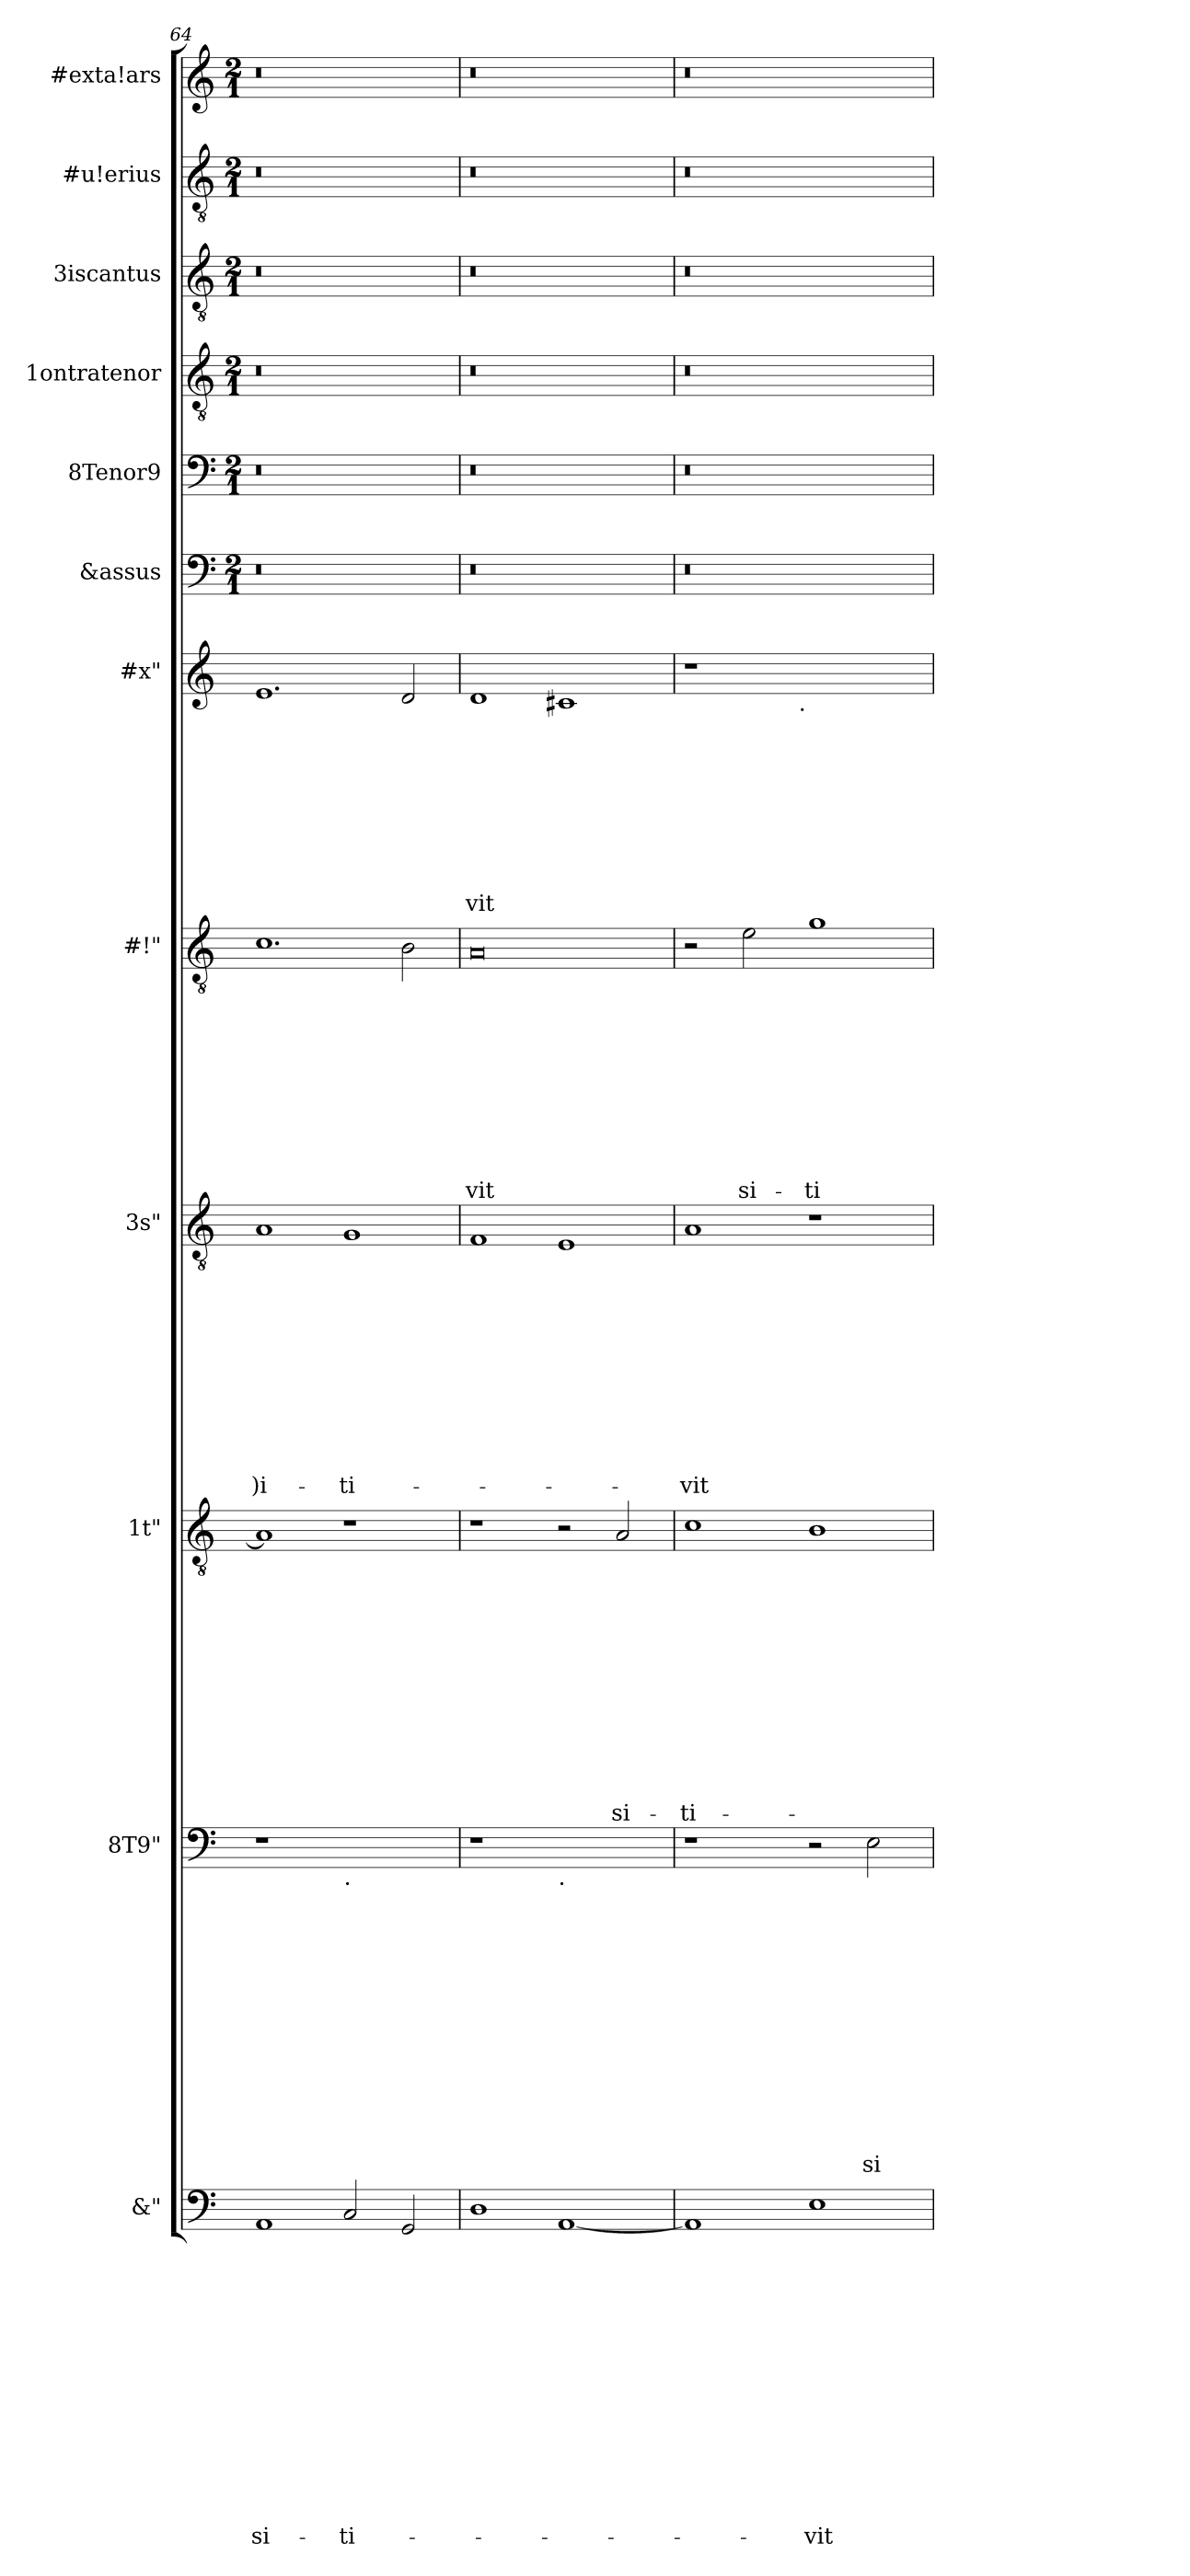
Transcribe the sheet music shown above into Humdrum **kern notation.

**kern	**text	**text	**text	**text	**text	**text	**text	**text	**text	**text	**text	**text	**text	**text	**kern	**text	**text	**text	**text	**text	**text	**text	**text	**text	**text	**text	**text	**text	**kern	**text	**text	**text	**text	**text	**text	**text	**text	**text	**text	**text	**text	**kern	**text	**text	**text	**text	**text	**text	**text	**text	**text	**text	**text	**kern	**text	**text	**text	**text	**text	**text	**text	**text	**text	**text	**kern	**text	**text	**text	**text	**text	**text	**text	**text	**text	**kern	**kern	**kern	**kern	**kern	**kern
*part12	*part12	*part12	*part12	*part12	*part12	*part12	*part12	*part12	*part12	*part12	*part12	*part12	*part12	*part12	*part11	*part11	*part11	*part11	*part11	*part11	*part11	*part11	*part11	*part11	*part11	*part11	*part11	*part11	*part10	*part10	*part10	*part10	*part10	*part10	*part10	*part10	*part10	*part10	*part10	*part10	*part10	*part9	*part9	*part9	*part9	*part9	*part9	*part9	*part9	*part9	*part9	*part9	*part9	*part8	*part8	*part8	*part8	*part8	*part8	*part8	*part8	*part8	*part8	*part8	*part7	*part7	*part7	*part7	*part7	*part7	*part7	*part7	*part7	*part7	*part6	*part5	*part4	*part3	*part2	*part1
*staff12	*staff12	*staff12	*staff12	*staff12	*staff12	*staff12	*staff12	*staff12	*staff12	*staff12	*staff12	*staff12	*staff12	*staff12	*staff11	*staff11	*staff11	*staff11	*staff11	*staff11	*staff11	*staff11	*staff11	*staff11	*staff11	*staff11	*staff11	*staff11	*staff10	*staff10	*staff10	*staff10	*staff10	*staff10	*staff10	*staff10	*staff10	*staff10	*staff10	*staff10	*staff10	*staff9	*staff9	*staff9	*staff9	*staff9	*staff9	*staff9	*staff9	*staff9	*staff9	*staff9	*staff9	*staff8	*staff8	*staff8	*staff8	*staff8	*staff8	*staff8	*staff8	*staff8	*staff8	*staff8	*staff7	*staff7	*staff7	*staff7	*staff7	*staff7	*staff7	*staff7	*staff7	*staff7	*staff6	*staff5	*staff4	*staff3	*staff2	*staff1
*I"&"	*	*	*	*	*	*	*	*	*	*	*	*	*	*	*I"8T9"	*	*	*	*	*	*	*	*	*	*	*	*	*	*I"1t"	*	*	*	*	*	*	*	*	*	*	*	*	*I"3s"	*	*	*	*	*	*	*	*	*	*	*	*I"#!"	*	*	*	*	*	*	*	*	*	*	*I"#x"	*	*	*	*	*	*	*	*	*	*I"&assus	*I"8Tenor9	*I"1ontratenor	*I"3iscantus	*I"#u!erius	*I"#exta!ars
*	*	*	*	*	*	*	*	*	*	*	*	*	*	*	*I'8T9"	*	*	*	*	*	*	*	*	*	*	*	*	*	*I'1t"	*	*	*	*	*	*	*	*	*	*	*	*	*I'3s"	*	*	*	*	*	*	*	*	*	*	*	*	*	*	*	*	*	*	*	*	*	*	*I'#x"	*	*	*	*	*	*	*	*	*	*	*	*	*	*	*
*clefF4	*	*	*	*	*	*	*	*	*	*	*	*	*	*	*clefF4	*	*	*	*	*	*	*	*	*	*	*	*	*	*clefGv2	*	*	*	*	*	*	*	*	*	*	*	*	*clefGv2	*	*	*	*	*	*	*	*	*	*	*	*clefGv2	*	*	*	*	*	*	*	*	*	*	*clefG2	*	*	*	*	*	*	*	*	*	*clefF4	*clefF4	*clefGv2	*clefGv2	*clefGv2	*clefG2
*k[]	*	*	*	*	*	*	*	*	*	*	*	*	*	*	*k[]	*	*	*	*	*	*	*	*	*	*	*	*	*	*k[]	*	*	*	*	*	*	*	*	*	*	*	*	*k[]	*	*	*	*	*	*	*	*	*	*	*	*k[]	*	*	*	*	*	*	*	*	*	*	*k[]	*	*	*	*	*	*	*	*	*	*k[]	*k[]	*k[]	*k[]	*k[]	*k[]
*C:	*	*	*	*	*	*	*	*	*	*	*	*	*	*	*C:	*	*	*	*	*	*	*	*	*	*	*	*	*	*C:	*	*	*	*	*	*	*	*	*	*	*	*	*C:	*	*	*	*	*	*	*	*	*	*	*	*C:	*	*	*	*	*	*	*	*	*	*	*C:	*	*	*	*	*	*	*	*	*	*C:	*C:	*C:	*C:	*C:	*C:
*	*	*	*	*	*	*	*	*	*	*	*	*	*	*	*	*	*	*	*	*	*	*	*	*	*	*	*	*	*	*	*	*	*	*	*	*	*	*	*	*	*	*	*	*	*	*	*	*	*	*	*	*	*	*	*	*	*	*	*	*	*	*	*	*	*	*	*	*	*	*	*	*	*	*	*M2/1	*M2/1	*M2/1	*M2/1	*M2/1	*M2/1
=64	=64	=64	=64	=64	=64	=64	=64	=64	=64	=64	=64	=64	=64	=64	=64	=64	=64	=64	=64	=64	=64	=64	=64	=64	=64	=64	=64	=64	=64	=64	=64	=64	=64	=64	=64	=64	=64	=64	=64	=64	=64	=64	=64	=64	=64	=64	=64	=64	=64	=64	=64	=64	=64	=64	=64	=64	=64	=64	=64	=64	=64	=64	=64	=64	=64	=64	=64	=64	=64	=64	=64	=64	=64	=64	=64	=64	=64	=64	=64	=64
!	!	!	!	!	!	!	!	!	!	!	!	!	!	!LO:LY:b	!	!	!	!	!	!	!	!	!	!	!	!	!	!	!	!	!	!	!	!	!	!	!	!	!	!	!	!	!	!	!	!	!	!	!	!	!	!	!LO:LY:b	!	!	!	!	!	!	!	!	!	!	!	!	!	!	!	!	!	!	!	!	!	!	!	!	!	!	!
1AA	.	.	.	.	.	.	.	.	.	.	.	.	.	si-	1r	.	.	.	.	.	.	.	.	.	.	.	.	.	1A]	.	.	.	.	.	.	.	.	.	.	.	.	1A	.	.	.	.	.	.	.	.	.	.	)i-	1.c	.	.	.	.	.	.	.	.	.	.	1.e	.	.	.	.	.	.	.	.	.	0r	0r	0r	0r	0r	0r
!	!	!	!	!	!	!	!	!	!	!	!	!	!	!	!LO:TX:b:t=.	!	!	!	!	!	!	!	!	!	!	!	!	!	!	!	!	!	!	!	!	!	!	!	!	!	!	!	!	!	!	!	!	!	!	!	!	!	!	!	!	!	!	!	!	!	!	!	!	!	!	!	!	!	!	!	!	!	!	!	!	!	!	!	!	!
!	!	!	!	!	!	!	!	!	!	!	!	!	!	!LO:LY:b	!	!	!	!	!	!	!	!	!	!	!	!	!	!	!	!	!	!	!	!	!	!	!	!	!	!	!	!	!	!	!	!	!	!	!	!	!	!	!LO:LY:b	!	!	!	!	!	!	!	!	!	!	!	!	!	!	!	!	!	!	!	!	!	!	!	!	!	!	!
2C/	.	.	.	.	.	.	.	.	.	.	.	.	.	-ti-	1ryy	.	.	.	.	.	.	.	.	.	.	.	.	.	1r	.	.	.	.	.	.	.	.	.	.	.	.	1G	.	.	.	.	.	.	.	.	.	.	-ti-	.	.	.	.	.	.	.	.	.	.	.	.	.	.	.	.	.	.	.	.	.	.	.	.	.	.	.
2GG/	.	.	.	.	.	.	.	.	.	.	.	.	.	.	.	.	.	.	.	.	.	.	.	.	.	.	.	.	.	.	.	.	.	.	.	.	.	.	.	.	.	.	.	.	.	.	.	.	.	.	.	.	.	2B\	.	.	.	.	.	.	.	.	.	.	2d/	.	.	.	.	.	.	.	.	.	.	.	.	.	.	.
=65	=65	=65	=65	=65	=65	=65	=65	=65	=65	=65	=65	=65	=65	=65	=65	=65	=65	=65	=65	=65	=65	=65	=65	=65	=65	=65	=65	=65	=65	=65	=65	=65	=65	=65	=65	=65	=65	=65	=65	=65	=65	=65	=65	=65	=65	=65	=65	=65	=65	=65	=65	=65	=65	=65	=65	=65	=65	=65	=65	=65	=65	=65	=65	=65	=65	=65	=65	=65	=65	=65	=65	=65	=65	=65	=65	=65	=65	=65	=65	=65
!	!	!	!	!	!	!	!	!	!	!	!	!	!	!	!	!	!	!	!	!	!	!	!	!	!	!	!	!	!	!	!	!	!	!	!	!	!	!	!	!	!	!	!	!	!	!	!	!	!	!	!	!	!	!	!	!	!	!	!	!	!	!	!	!LO:LY:b	!	!	!	!	!	!	!	!	!	!LO:LY:b	!	!	!	!	!	!
1D	.	.	.	.	.	.	.	.	.	.	.	.	.	.	1r	.	.	.	.	.	.	.	.	.	.	.	.	.	1r	.	.	.	.	.	.	.	.	.	.	.	.	1F	.	.	.	.	.	.	.	.	.	.	.	0A	.	.	.	.	.	.	.	.	.	-vit	1d	.	.	.	.	.	.	.	.	-vit	0r	0r	0r	0r	0r	0r
!	!	!	!	!	!	!	!	!	!	!	!	!	!	!	!LO:TX:b:t=.	!	!	!	!	!	!	!	!	!	!	!	!	!	!	!	!	!	!	!	!	!	!	!	!	!	!	!	!	!	!	!	!	!	!	!	!	!	!	!	!	!	!	!	!	!	!	!	!	!	!	!	!	!	!	!	!	!	!	!	!	!	!	!	!	!
[<1AA	.	.	.	.	.	.	.	.	.	.	.	.	.	.	1ryy	.	.	.	.	.	.	.	.	.	.	.	.	.	2r	.	.	.	.	.	.	.	.	.	.	.	.	1E	.	.	.	.	.	.	.	.	.	.	.	.	.	.	.	.	.	.	.	.	.	.	1c#X	.	.	.	.	.	.	.	.	.	.	.	.	.	.	.
!	!	!	!	!	!	!	!	!	!	!	!	!	!	!	!	!	!	!	!	!	!	!	!	!	!	!	!	!	!	!	!	!	!	!	!	!	!	!	!	!	!LO:LY:b	!	!	!	!	!	!	!	!	!	!	!	!	!	!	!	!	!	!	!	!	!	!	!	!	!	!	!	!	!	!	!	!	!	!	!	!	!	!	!
.	.	.	.	.	.	.	.	.	.	.	.	.	.	.	.	.	.	.	.	.	.	.	.	.	.	.	.	.	2A/	.	.	.	.	.	.	.	.	.	.	.	si-	.	.	.	.	.	.	.	.	.	.	.	.	.	.	.	.	.	.	.	.	.	.	.	.	.	.	.	.	.	.	.	.	.	.	.	.	.	.	.
=66	=66	=66	=66	=66	=66	=66	=66	=66	=66	=66	=66	=66	=66	=66	=66	=66	=66	=66	=66	=66	=66	=66	=66	=66	=66	=66	=66	=66	=66	=66	=66	=66	=66	=66	=66	=66	=66	=66	=66	=66	=66	=66	=66	=66	=66	=66	=66	=66	=66	=66	=66	=66	=66	=66	=66	=66	=66	=66	=66	=66	=66	=66	=66	=66	=66	=66	=66	=66	=66	=66	=66	=66	=66	=66	=66	=66	=66	=66	=66	=66
!	!	!	!	!	!	!	!	!	!	!	!	!	!	!	!	!	!	!	!	!	!	!	!	!	!	!	!	!	!	!	!	!	!	!	!	!	!	!	!	!	!LO:LY:b	!	!	!	!	!	!	!	!	!	!	!	!LO:LY:b	!	!	!	!	!	!	!	!	!	!	!	!	!	!	!	!	!	!	!	!	!	!	!	!	!	!	!
*	*	*	*	*	*	*	*	*	*	*	*	*	*	*	*	*	*	*	*	*	*	*	*	*	*	*	*	*	*	*	*	*	*	*	*	*	*	*	*	*	*	*	*	*	*	*	*	*	*	*	*	*	*	*	*	*	*	*	*	*	*	*	*	*	*^	*	*	*	*	*	*	*	*	*	*	*	*	*	*	*
1AA]	.	.	.	.	.	.	.	.	.	.	.	.	.	.	1r	.	.	.	.	.	.	.	.	.	.	.	.	.	1c	.	.	.	.	.	.	.	.	.	.	.	-ti-	1A	.	.	.	.	.	.	.	.	.	.	-vit	2r	.	.	.	.	.	.	.	.	.	.	1r	2ryy	.	.	.	.	.	.	.	.	.	0r	0r	0r	0r	0r	0r
!	!	!	!	!	!	!	!	!	!	!	!	!	!	!	!	!	!	!	!	!	!	!	!	!	!	!	!	!	!	!	!	!	!	!	!	!	!	!	!	!	!	!	!	!	!	!	!	!	!	!	!	!	!	!	!	!	!	!	!	!	!	!	!	!LO:LY:b	!	!	!	!	!	!	!	!	!	!	!	!	!	!	!	!	!
.	.	.	.	.	.	.	.	.	.	.	.	.	.	.	.	.	.	.	.	.	.	.	.	.	.	.	.	.	.	.	.	.	.	.	.	.	.	.	.	.	.	.	.	.	.	.	.	.	.	.	.	.	.	2e\	.	.	.	.	.	.	.	.	.	si-	.	4...ryy	.	.	.	.	.	.	.	.	.	.	.	.	.	.	.
!	!	!	!	!	!	!	!	!	!	!	!	!	!	!	!	!	!	!	!	!	!	!	!	!	!	!	!	!	!	!	!	!	!	!	!	!	!	!	!	!	!	!	!	!	!	!	!	!	!	!	!	!	!	!	!	!	!	!	!	!	!	!	!	!	!	!LO:TX:b:t=.	!	!	!	!	!	!	!	!	!	!	!	!	!	!	!
.	.	.	.	.	.	.	.	.	.	.	.	.	.	.	.	.	.	.	.	.	.	.	.	.	.	.	.	.	.	.	.	.	.	.	.	.	.	.	.	.	.	.	.	.	.	.	.	.	.	.	.	.	.	.	.	.	.	.	.	.	.	.	.	.	.	1ryy	.	.	.	.	.	.	.	.	.	.	.	.	.	.	.
!	!	!	!	!	!	!	!	!	!	!	!	!	!	!LO:LY:b	!	!	!	!	!	!	!	!	!	!	!	!	!	!	!	!	!	!	!	!	!	!	!	!	!	!	!	!	!	!	!	!	!	!	!	!	!	!	!	!	!	!	!	!	!	!	!	!	!	!LO:LY:b	!	!	!	!	!	!	!	!	!	!	!	!	!	!	!	!	!
1E	.	.	.	.	.	.	.	.	.	.	.	.	.	-vit	2r	.	.	.	.	.	.	.	.	.	.	.	.	.	1B	.	.	.	.	.	.	.	.	.	.	.	.	1r	.	.	.	.	.	.	.	.	.	.	.	1g	.	.	.	.	.	.	.	.	.	-ti-	1ryy	.	.	.	.	.	.	.	.	.	.	.	.	.	.	.	.
!	!	!	!	!	!	!	!	!	!	!	!	!	!	!	!	!	!	!	!	!	!	!	!	!	!	!	!	!LO:LY:b	!	!	!	!	!	!	!	!	!	!	!	!	!	!	!	!	!	!	!	!	!	!	!	!	!	!	!	!	!	!	!	!	!	!	!	!	!	!	!	!	!	!	!	!	!	!	!	!	!	!	!	!	!
.	.	.	.	.	.	.	.	.	.	.	.	.	.	.	2E\	.	.	.	.	.	.	.	.	.	.	.	.	si-	.	.	.	.	.	.	.	.	.	.	.	.	.	.	.	.	.	.	.	.	.	.	.	.	.	.	.	.	.	.	.	.	.	.	.	.	.	.	.	.	.	.	.	.	.	.	.	.	.	.	.	.	.
.	.	.	.	.	.	.	.	.	.	.	.	.	.	.	.	.	.	.	.	.	.	.	.	.	.	.	.	.	.	.	.	.	.	.	.	.	.	.	.	.	.	.	.	.	.	.	.	.	.	.	.	.	.	.	.	.	.	.	.	.	.	.	.	.	.	32ryy	.	.	.	.	.	.	.	.	.	.	.	.	.	.	.
*	*	*	*	*	*	*	*	*	*	*	*	*	*	*	*	*	*	*	*	*	*	*	*	*	*	*	*	*	*	*	*	*	*	*	*	*	*	*	*	*	*	*	*	*	*	*	*	*	*	*	*	*	*	*	*	*	*	*	*	*	*	*	*	*	*v	*v	*	*	*	*	*	*	*	*	*	*	*	*	*	*	*
=	=	=	=	=	=	=	=	=	=	=	=	=	=	=	=	=	=	=	=	=	=	=	=	=	=	=	=	=	=	=	=	=	=	=	=	=	=	=	=	=	=	=	=	=	=	=	=	=	=	=	=	=	=	=	=	=	=	=	=	=	=	=	=	=	=	=	=	=	=	=	=	=	=	=	=	=	=	=	=	=
*-	*-	*-	*-	*-	*-	*-	*-	*-	*-	*-	*-	*-	*-	*-	*-	*-	*-	*-	*-	*-	*-	*-	*-	*-	*-	*-	*-	*-	*-	*-	*-	*-	*-	*-	*-	*-	*-	*-	*-	*-	*-	*-	*-	*-	*-	*-	*-	*-	*-	*-	*-	*-	*-	*-	*-	*-	*-	*-	*-	*-	*-	*-	*-	*-	*-	*-	*-	*-	*-	*-	*-	*-	*-	*-	*-	*-	*-	*-	*-	*-
